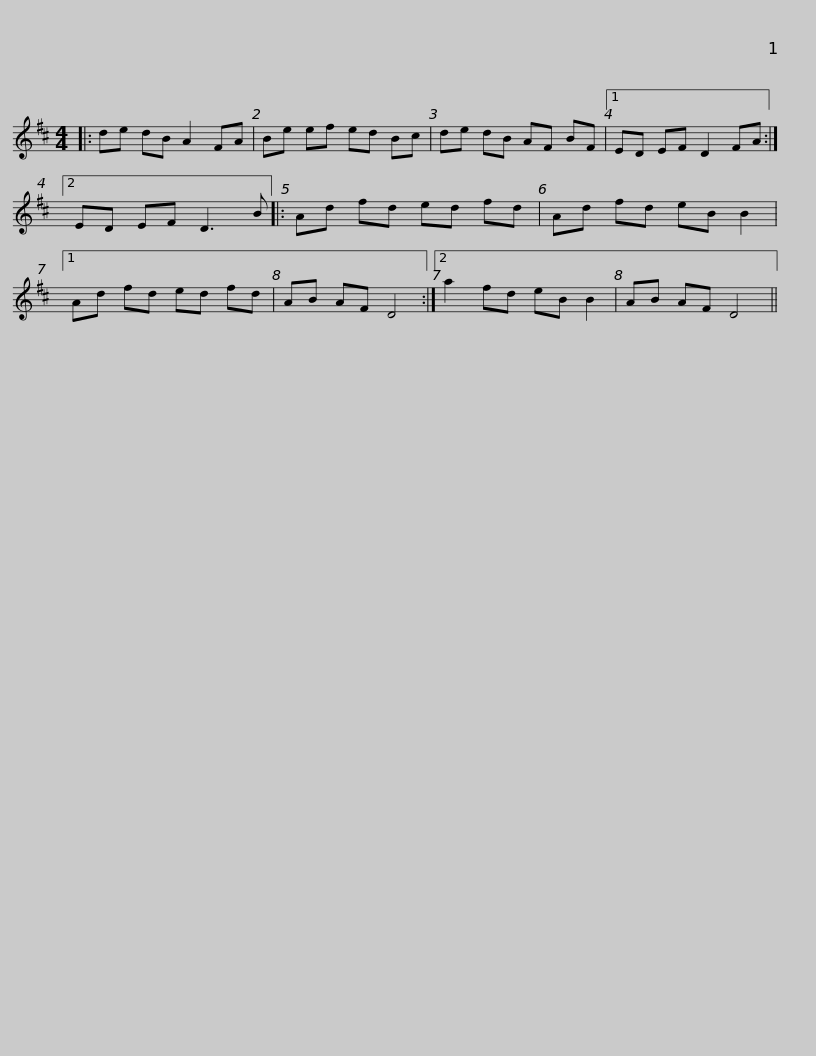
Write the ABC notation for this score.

X:1
L:1/8
M:4/4
I:linebreak $
K:D
V:1 treble
V:1
|: de dB A2 FA | Be ef ed Bc | de dB AF BF |1 ED EF D2 FA :|2 ED EF D3 B |:$ %5
 Ad fd ed fd | Ad fd eB B2 |1 Ad fd ed fd | AB AF D4 :|2 a2 fd eB B2 | %10
 AB AF D4 || %11
